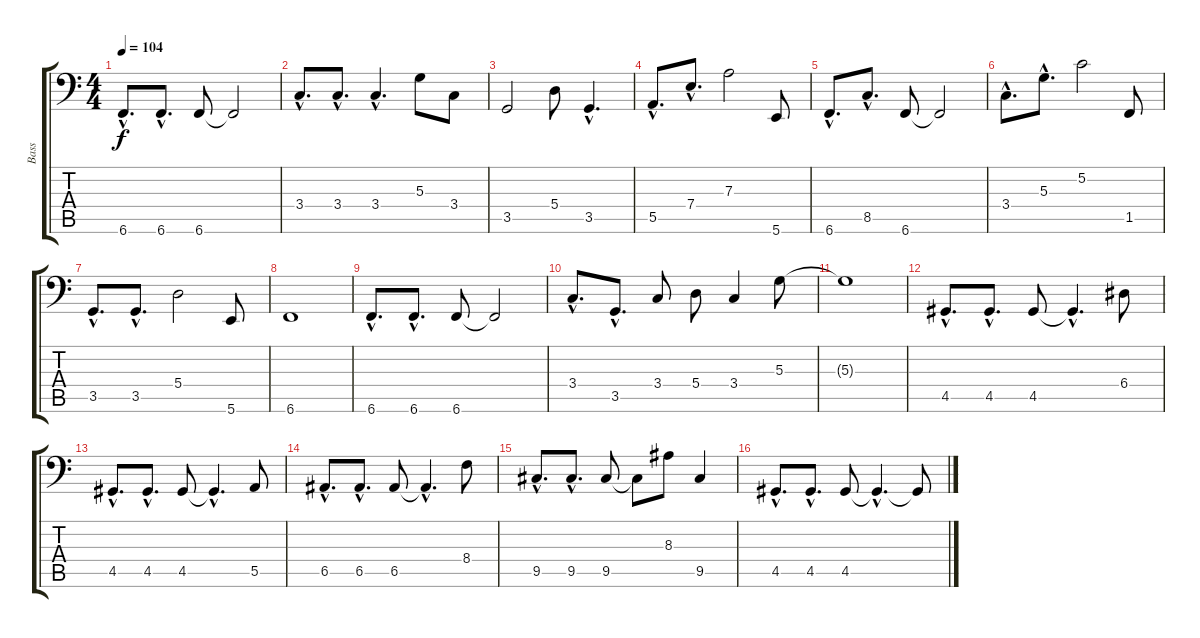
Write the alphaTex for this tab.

\track ("Bass" "Bass") {instrument electricbassfinger}
\staff {score tabs}
\tuning (C3 G2 D2 A1 E1 B0) {hide}
\ts (4 4)
\tempo 104
\clef f4
\ks c
6.6{hac}.8{d dy f} 6.6{hac}.8{d} 6.6.8 6.6{t}.2 |
3.4{hac}.8{d} 3.4{hac}.8{d} 3.4{hac}.4{d} 5.3.8 3.4.8 |
3.5.2 5.4.8 3.5{hac}.4{d} |
5.5{hac}.8{d} 7.4{hac}.8{d} 7.3.2 5.6.8 |
6.6{hac}.8{d} 8.5{hac}.8{d} 6.6.8 6.6{t}.2 |
3.4{hac}.8{d} 5.3{hac}.8{d} 5.2.2 1.5.8 |
3.5{hac}.8{d} 3.5{hac}.8{d} 5.4.2 5.6.8 |
6.6.1 |
6.6{hac}.8{d} 6.6{hac}.8{d} 6.6.8 6.6{t}.2 |
3.4{hac}.8{d} 3.5{hac}.8{d} 3.4.8 5.4.8 3.4.4 5.3.8 |
5.3{t}.1 |
4.5{hac}.8{d} 4.5{hac}.8{d} 4.5.8 4.5{hac t}.4{d} 6.4.8 |
4.5{hac}.8{d} 4.5{hac}.8{d} 4.5.8 4.5{hac t}.4{d} 5.5.8 |
6.5{hac}.8{d} 6.5{hac}.8{d} 6.5.8 6.5{hac t}.4{d} 8.4.8 |
9.5{hac}.8{d} 9.5{hac}.8{d} 9.5.8 9.5{t}.8 8.3.8 9.5.4 |
4.5{hac}.8{d} 4.5{hac}.8{d} 4.5.8 4.5{hac t}.4{d} 4.5{t}.8
